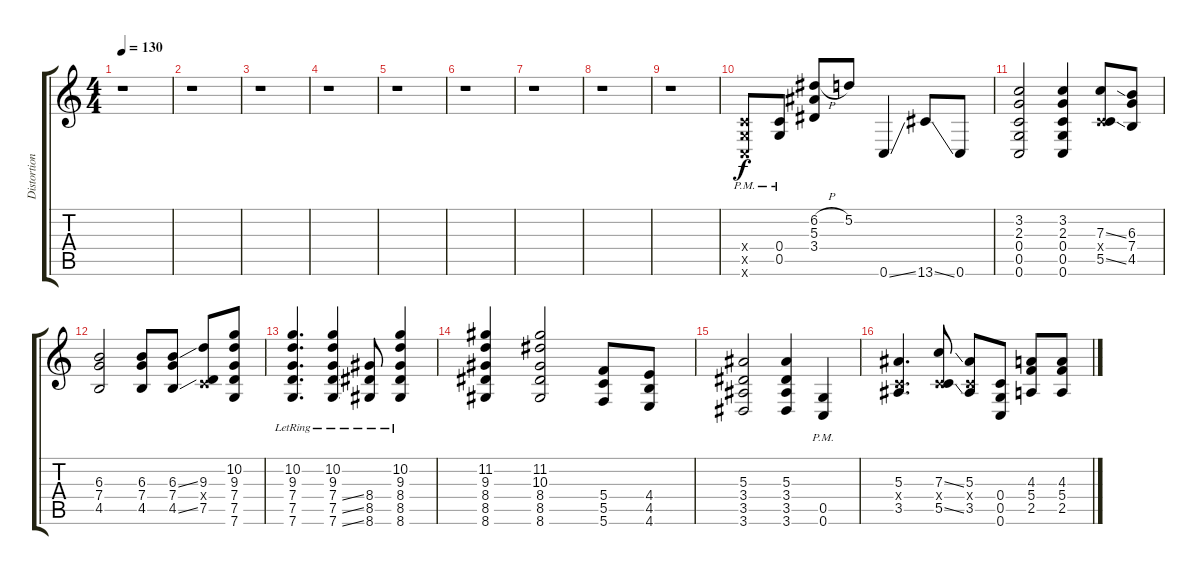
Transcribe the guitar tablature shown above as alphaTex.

\track ("Distortion" "Distortion") {instrument distortionguitar}
\staff {score tabs}
\tuning (D4 A3 F3 C3 G2 C2) {hide}
\ts (4 4)
\tempo 130
\clef g2
\ks c
r.1{dy f} |
r.1 |
r.1 |
r.1 |
r.1 |
r.1 |
r.1 |
r.1 |
r.1 |
(0.4{x} 0.5{pm x} 0.6{x}).8 (0.4 0.5{pm}).8 (6.2{h} 5.3 3.4).8 5.2.8 0.6{ss}.4 13.6{ss}.8 0.6.8 |
(3.2 2.3 0.4 0.5 0.6).2 (3.2 2.3 0.4 0.5 0.6).4 (7.3{ss} 0.4{x} 5.5{ss}).8 (6.3 7.4 4.5).8 |
(6.3 7.4 4.5).2 (6.3 7.4 4.5).8 (6.3{ss} 7.4 4.5{ss}).8 (9.3 0.4{x} 7.5).8 (10.2 9.3 7.4 7.5 7.6).8 |
(10.2{lr} 9.3{lr} 7.4{lr} 7.5{lr} 7.6{lr}).4{d} (10.2{lr} 9.3{lr} 7.4{ss lr} 7.5{ss lr} 7.6{ss lr}).4 (8.4{lr} 8.5{lr} 8.6{lr}).8 (10.2{lr} 9.3{lr} 8.4{lr} 8.5{lr} 8.6{lr}).4 |
(11.2 9.3 8.4 8.5 8.6).4 (11.2 10.3 8.4 8.5 8.6).2 (5.4 5.5 5.6).8 (4.4 4.5 4.6).8 |
(5.3 3.4 3.5 3.6).2 (5.3 3.4 3.5 3.6).4 (0.5{pm} 0.6).4 |
(5.3 0.4{x} 3.5).4{d} (7.3{ss} 0.4{x} 5.5{ss}).8 (5.3 0.4{x} 3.5).8 (0.4 0.5 0.6).8 (4.3 5.4 2.5).8 (4.3 5.4 2.5).8
